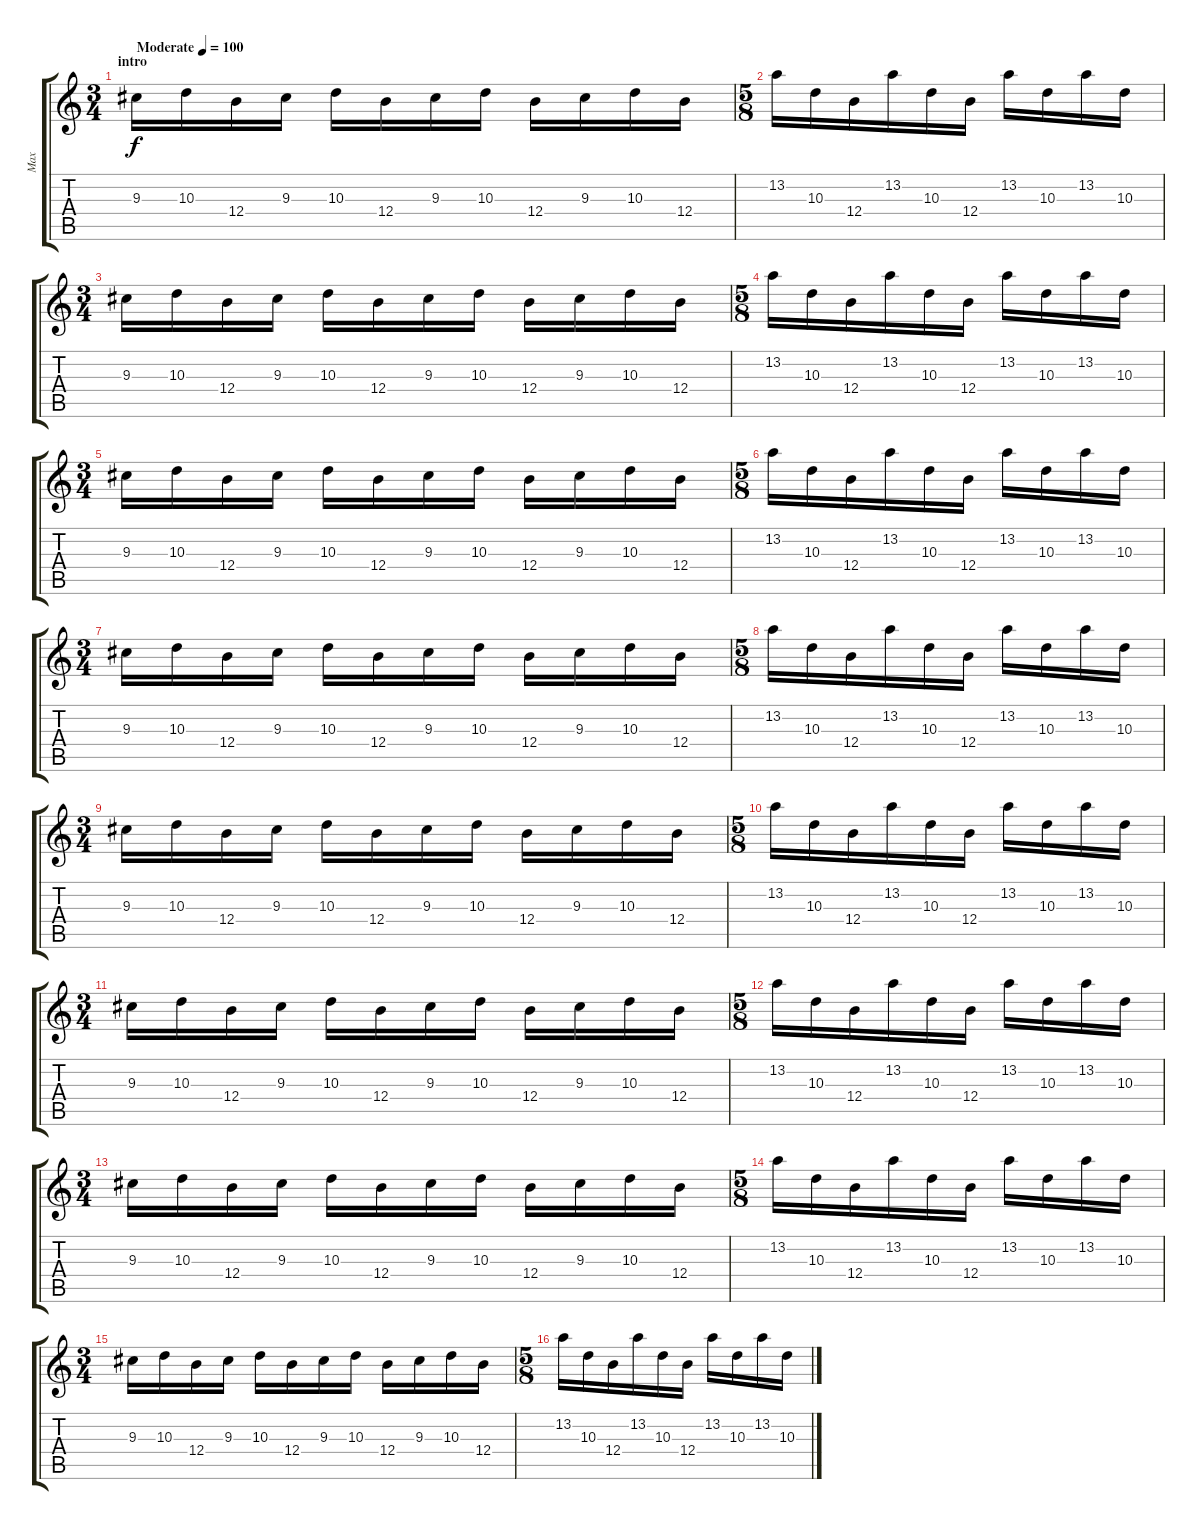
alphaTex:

\track ("Max" "Max") {instrument distortionguitar}
\staff {score tabs}
\tuning (Db4 Ab3 E3 B2 Gb2 B1) {hide}
\ts (3 4)
\section ("" "intro")
\tempo (100 "Moderate")
\clef g2
\ks c
9.3.16{dy f instrument distortionguitar} 10.3.16 12.4.16 9.3.16 10.3.16 12.4.16 9.3.16 10.3.16 12.4.16 9.3.16 10.3.16 12.4.16 |
\ts (5 8)
13.2.16 10.3.16 12.4.16 13.2.16 10.3.16 12.4.16 13.2.16 10.3.16 13.2.16 10.3.16 |
\ts (3 4)
9.3.16 10.3.16 12.4.16 9.3.16 10.3.16 12.4.16 9.3.16 10.3.16 12.4.16 9.3.16 10.3.16 12.4.16 |
\ts (5 8)
13.2.16 10.3.16 12.4.16 13.2.16 10.3.16 12.4.16 13.2.16 10.3.16 13.2.16 10.3.16 |
\ts (3 4)
9.3.16 10.3.16 12.4.16 9.3.16 10.3.16 12.4.16 9.3.16 10.3.16 12.4.16 9.3.16 10.3.16 12.4.16 |
\ts (5 8)
13.2.16 10.3.16 12.4.16 13.2.16 10.3.16 12.4.16 13.2.16 10.3.16 13.2.16 10.3.16 |
\ts (3 4)
9.3.16 10.3.16 12.4.16 9.3.16 10.3.16 12.4.16 9.3.16 10.3.16 12.4.16 9.3.16 10.3.16 12.4.16 |
\ts (5 8)
13.2.16 10.3.16 12.4.16 13.2.16 10.3.16 12.4.16 13.2.16 10.3.16 13.2.16 10.3.16 |
\ts (3 4)
9.3.16 10.3.16 12.4.16 9.3.16 10.3.16 12.4.16 9.3.16 10.3.16 12.4.16 9.3.16 10.3.16 12.4.16 |
\ts (5 8)
13.2.16 10.3.16 12.4.16 13.2.16 10.3.16 12.4.16 13.2.16 10.3.16 13.2.16 10.3.16 |
\ts (3 4)
9.3.16 10.3.16 12.4.16 9.3.16 10.3.16 12.4.16 9.3.16 10.3.16 12.4.16 9.3.16 10.3.16 12.4.16 |
\ts (5 8)
13.2.16 10.3.16 12.4.16 13.2.16 10.3.16 12.4.16 13.2.16 10.3.16 13.2.16 10.3.16 |
\ts (3 4)
9.3.16 10.3.16 12.4.16 9.3.16 10.3.16 12.4.16 9.3.16 10.3.16 12.4.16 9.3.16 10.3.16 12.4.16 |
\ts (5 8)
13.2.16 10.3.16 12.4.16 13.2.16 10.3.16 12.4.16 13.2.16 10.3.16 13.2.16 10.3.16 |
\ts (3 4)
9.3.16 10.3.16 12.4.16 9.3.16 10.3.16 12.4.16 9.3.16 10.3.16 12.4.16 9.3.16 10.3.16 12.4.16 |
\ts (5 8)
13.2.16 10.3.16 12.4.16 13.2.16 10.3.16 12.4.16 13.2.16 10.3.16 13.2.16 10.3.16
